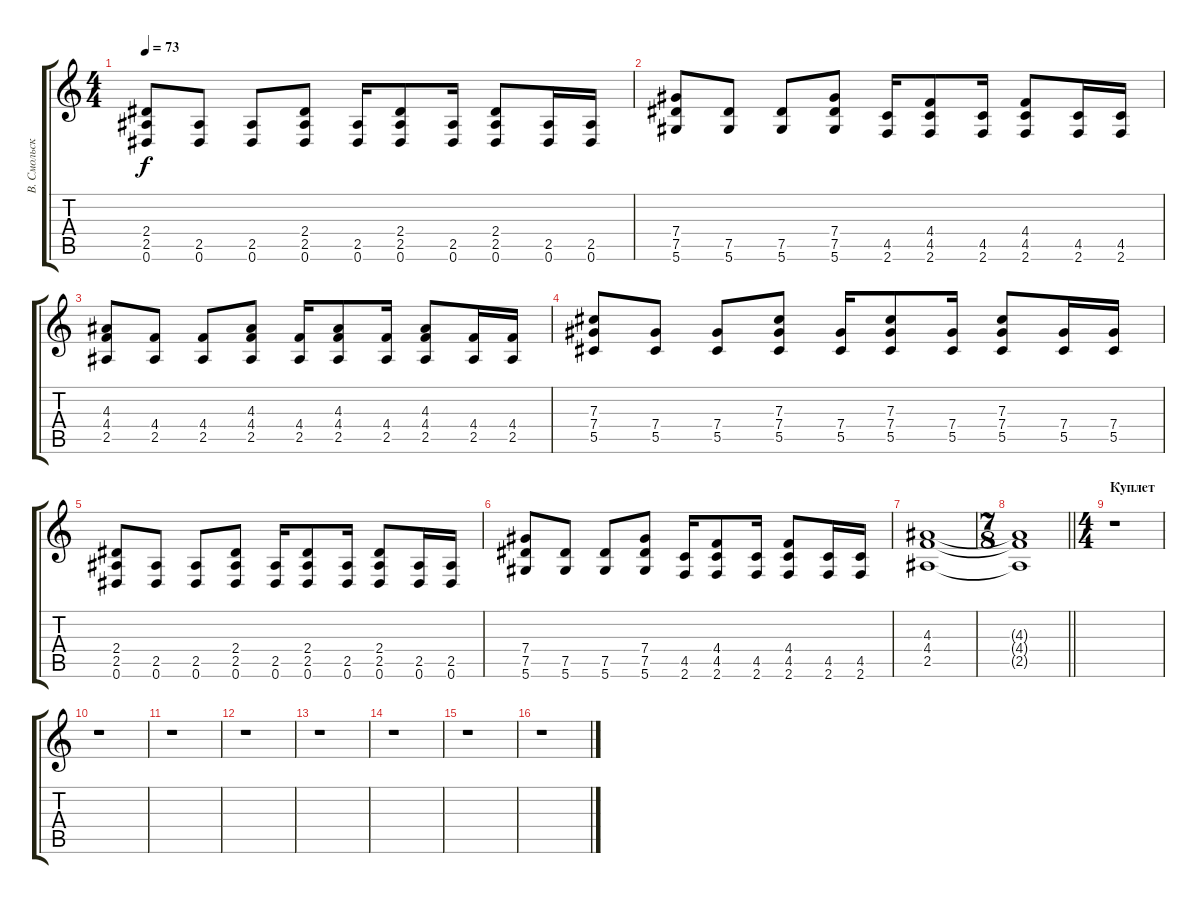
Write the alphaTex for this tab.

\track ("В. Смольский" "В. Смольск") {instrument distortionguitar}
\staff {score tabs}
\tuning (Eb4 Bb3 Gb3 Db3 Ab2 Eb2) {hide}
\ts (4 4)
\tempo 73
\clef g2
\ks c
(2.4 2.5 0.6).8{dy f} (2.5 0.6).8 (2.5 0.6).8 (2.4 2.5 0.6).8 (2.5 0.6).16 (2.4 2.5 0.6).8 (2.5 0.6).16 (2.4 2.5 0.6).8 (2.5 0.6).16 (2.5 0.6).16 |
(7.4 7.5 5.6).8 (7.5 5.6).8 (7.5 5.6).8 (7.4 7.5 5.6).8 (4.5 2.6).16 (4.4 4.5 2.6).8 (4.5 2.6).16 (4.4 4.5 2.6).8 (4.5 2.6).16 (4.5 2.6).16 |
(4.3 4.4 2.5).8 (4.4 2.5).8 (4.4 2.5).8 (4.3 4.4 2.5).8 (4.4 2.5).16 (4.3 4.4 2.5).8 (4.4 2.5).16 (4.3 4.4 2.5).8 (4.4 2.5).16 (4.4 2.5).16 |
(7.3 7.4 5.5).8 (7.4 5.5).8 (7.4 5.5).8 (7.3 7.4 5.5).8 (7.4 5.5).16 (7.3 7.4 5.5).8 (7.4 5.5).16 (7.3 7.4 5.5).8 (7.4 5.5).16 (7.4 5.5).16 |
(2.4 2.5 0.6).8 (2.5 0.6).8 (2.5 0.6).8 (2.4 2.5 0.6).8 (2.5 0.6).16 (2.4 2.5 0.6).8 (2.5 0.6).16 (2.4 2.5 0.6).8 (2.5 0.6).16 (2.5 0.6).16 |
(7.4 7.5 5.6).8 (7.5 5.6).8 (7.5 5.6).8 (7.4 7.5 5.6).8 (4.5 2.6).16 (4.4 4.5 2.6).8 (4.5 2.6).16 (4.4 4.5 2.6).8 (4.5 2.6).16 (4.5 2.6).16 |
(4.3 4.4 2.5).1 |
\ts (7 8)
\barLineRight lightlight
(4.3{t} 4.4{t} 2.5{t}).1 |
\ts (4 4)
\section ("" "Куплет")
r.1 |
r.1 |
r.1 |
r.1 |
r.1 |
r.1 |
r.1 |
r.1{volume 16 instrument acousticguitarsteel}
